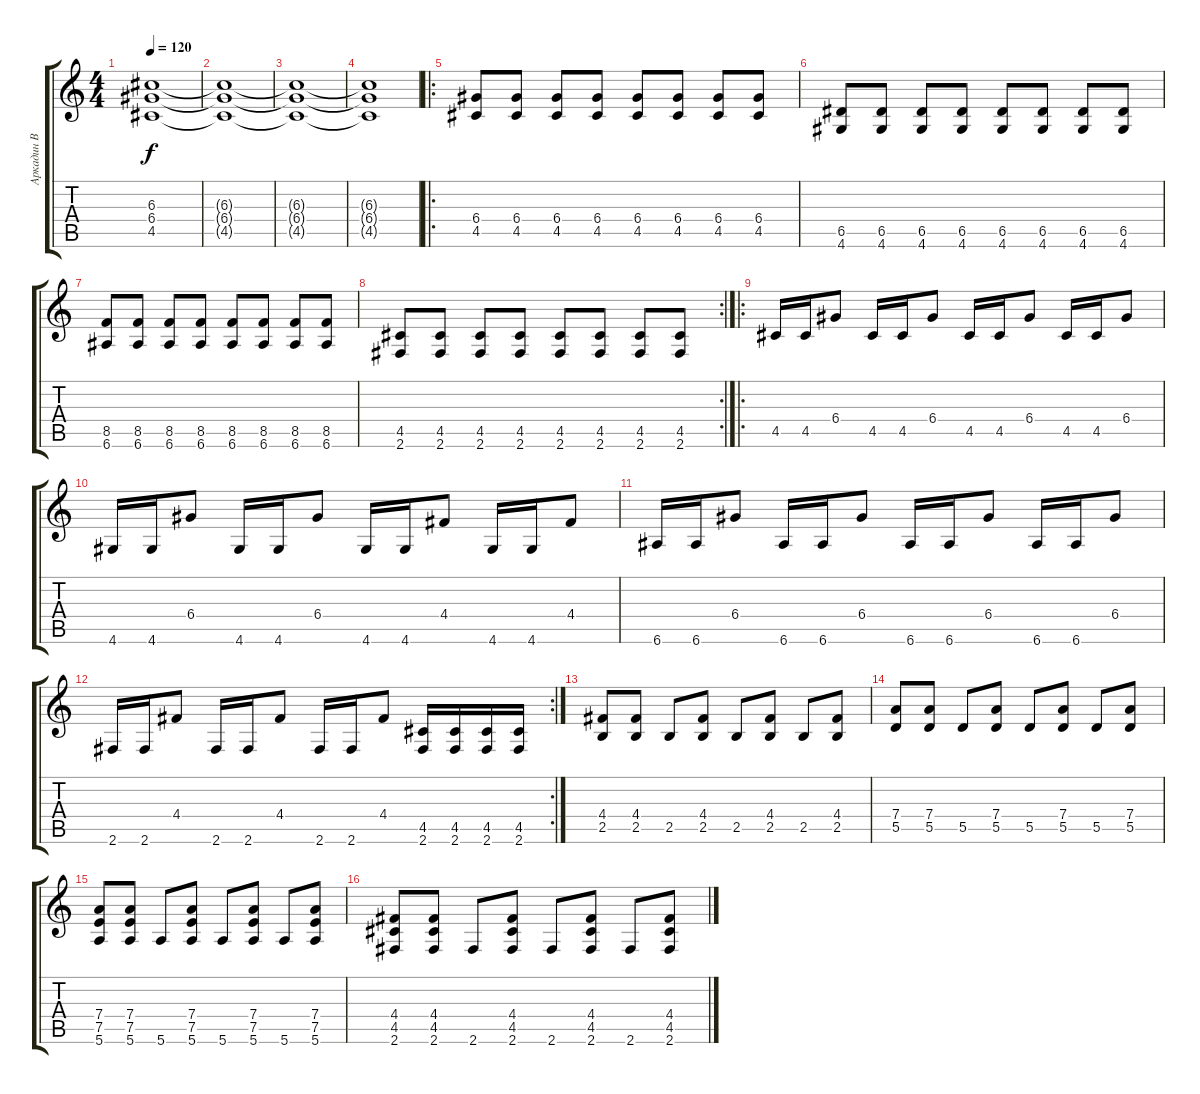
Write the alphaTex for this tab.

\track ("Аркадин В" "Аркадин В") {instrument distortionguitar}
\staff {score tabs}
\tuning (E4 B3 G3 D3 A2 E2) {hide}
\ts (4 4)
\tempo 120
\clef g2
\ks c
(6.3 6.4 4.5).1{dy f instrument distortionguitar} |
(6.3{t} 6.4{t} 4.5{t}).1 |
(6.3{t} 6.4{t} 4.5{t}).1 |
(6.3{t} 6.4{t} 4.5{t}).1 |
\ro
(6.4 4.5).8 (6.4 4.5).8 (6.4 4.5).8 (6.4 4.5).8 (6.4 4.5).8 (6.4 4.5).8 (6.4 4.5).8 (6.4 4.5).8 |
(6.5 4.6).8 (6.5 4.6).8 (6.5 4.6).8 (6.5 4.6).8 (6.5 4.6).8 (6.5 4.6).8 (6.5 4.6).8 (6.5 4.6).8 |
(8.5 6.6).8 (8.5 6.6).8 (8.5 6.6).8 (8.5 6.6).8 (8.5 6.6).8 (8.5 6.6).8 (8.5 6.6).8 (8.5 6.6).8 |
\rc 2
(4.5 2.6).8 (4.5 2.6).8 (4.5 2.6).8 (4.5 2.6).8 (4.5 2.6).8 (4.5 2.6).8 (4.5 2.6).8 (4.5 2.6).8 |
\ro
4.5.16 4.5.16 6.4.8 4.5.16 4.5.16 6.4.8 4.5.16 4.5.16 6.4.8 4.5.16 4.5.16 6.4.8 |
4.6.16 4.6.16 6.4.8 4.6.16 4.6.16 6.4.8 4.6.16 4.6.16 4.4.8 4.6.16 4.6.16 4.4.8 |
6.6.16 6.6.16 6.4.8 6.6.16 6.6.16 6.4.8 6.6.16 6.6.16 6.4.8 6.6.16 6.6.16 6.4.8 |
\rc 2
2.6.16 2.6.16 4.4.8 2.6.16 2.6.16 4.4.8 2.6.16 2.6.16 4.4.8 (4.5 2.6).16 (4.5 2.6).16 (4.5 2.6).16 (4.5 2.6).16 |
(4.4 2.5).8 (4.4 2.5).8 2.5.8 (4.4 2.5).8 2.5.8 (4.4 2.5).8 2.5.8 (4.4 2.5).8 |
(7.4 5.5).8 (7.4 5.5).8 5.5.8 (7.4 5.5).8 5.5.8 (7.4 5.5).8 5.5.8 (7.4 5.5).8 |
(7.4 7.5 5.6).8 (7.4 7.5 5.6).8 5.6.8 (7.4 7.5 5.6).8 5.6.8 (7.4 7.5 5.6).8 5.6.8 (7.4 7.5 5.6).8 |
(4.4 4.5 2.6).8 (4.4 4.5 2.6).8 2.6.8 (4.4 4.5 2.6).8 2.6.8 (4.4 4.5 2.6).8 2.6.8 (4.4 4.5 2.6).8
